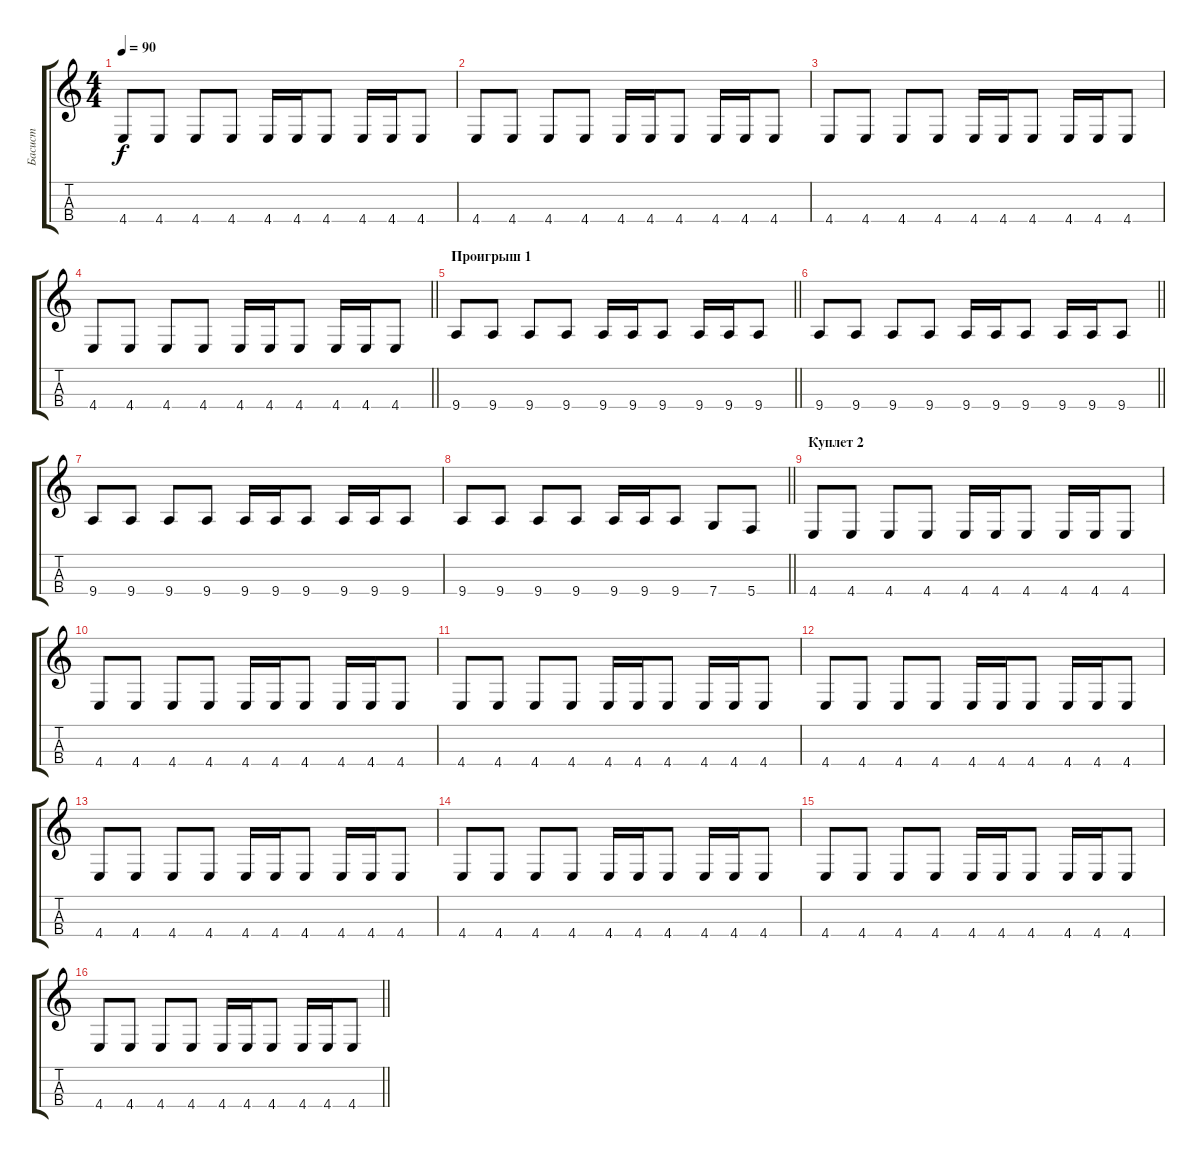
\track ("Басист" "Басист") {instrument electricbassfinger}
\staff {score tabs}
\tuning (F2 C3 G2 C2) {hide}
\ts (4 4)
\tempo 90
\clef g2
\ks c
4.4.8{dy f} 4.4.8 4.4.8 4.4.8 4.4.16 4.4.16 4.4.8 4.4.16 4.4.16 4.4.8 |
4.4.8 4.4.8 4.4.8 4.4.8 4.4.16 4.4.16 4.4.8 4.4.16 4.4.16 4.4.8 |
4.4.8 4.4.8 4.4.8 4.4.8 4.4.16 4.4.16 4.4.8 4.4.16 4.4.16 4.4.8 |
\barLineRight lightlight
4.4.8 4.4.8 4.4.8 4.4.8 4.4.16 4.4.16 4.4.8 4.4.16 4.4.16 4.4.8 |
\section ("" "Проигрыш 1")
\barLineRight lightlight
9.4.8 9.4.8 9.4.8 9.4.8 9.4.16 9.4.16 9.4.8 9.4.16 9.4.16 9.4.8 |
\barLineRight lightlight
9.4.8 9.4.8 9.4.8 9.4.8 9.4.16 9.4.16 9.4.8 9.4.16 9.4.16 9.4.8 |
9.4.8 9.4.8 9.4.8 9.4.8 9.4.16 9.4.16 9.4.8 9.4.16 9.4.16 9.4.8 |
\barLineRight lightlight
9.4.8 9.4.8 9.4.8 9.4.8 9.4.16 9.4.16 9.4.8 7.4.8 5.4.8 |
\section ("" "Куплет 2")
4.4.8 4.4.8 4.4.8 4.4.8 4.4.16 4.4.16 4.4.8 4.4.16 4.4.16 4.4.8 |
4.4.8 4.4.8 4.4.8 4.4.8 4.4.16 4.4.16 4.4.8 4.4.16 4.4.16 4.4.8 |
4.4.8 4.4.8 4.4.8 4.4.8 4.4.16 4.4.16 4.4.8 4.4.16 4.4.16 4.4.8 |
4.4.8 4.4.8 4.4.8 4.4.8 4.4.16 4.4.16 4.4.8 4.4.16 4.4.16 4.4.8 |
4.4.8 4.4.8 4.4.8 4.4.8 4.4.16 4.4.16 4.4.8 4.4.16 4.4.16 4.4.8 |
4.4.8 4.4.8 4.4.8 4.4.8 4.4.16 4.4.16 4.4.8 4.4.16 4.4.16 4.4.8 |
4.4.8 4.4.8 4.4.8 4.4.8 4.4.16 4.4.16 4.4.8 4.4.16 4.4.16 4.4.8 |
\barLineRight lightlight
4.4.8 4.4.8 4.4.8 4.4.8 4.4.16 4.4.16 4.4.8 4.4.16 4.4.16 4.4.8
